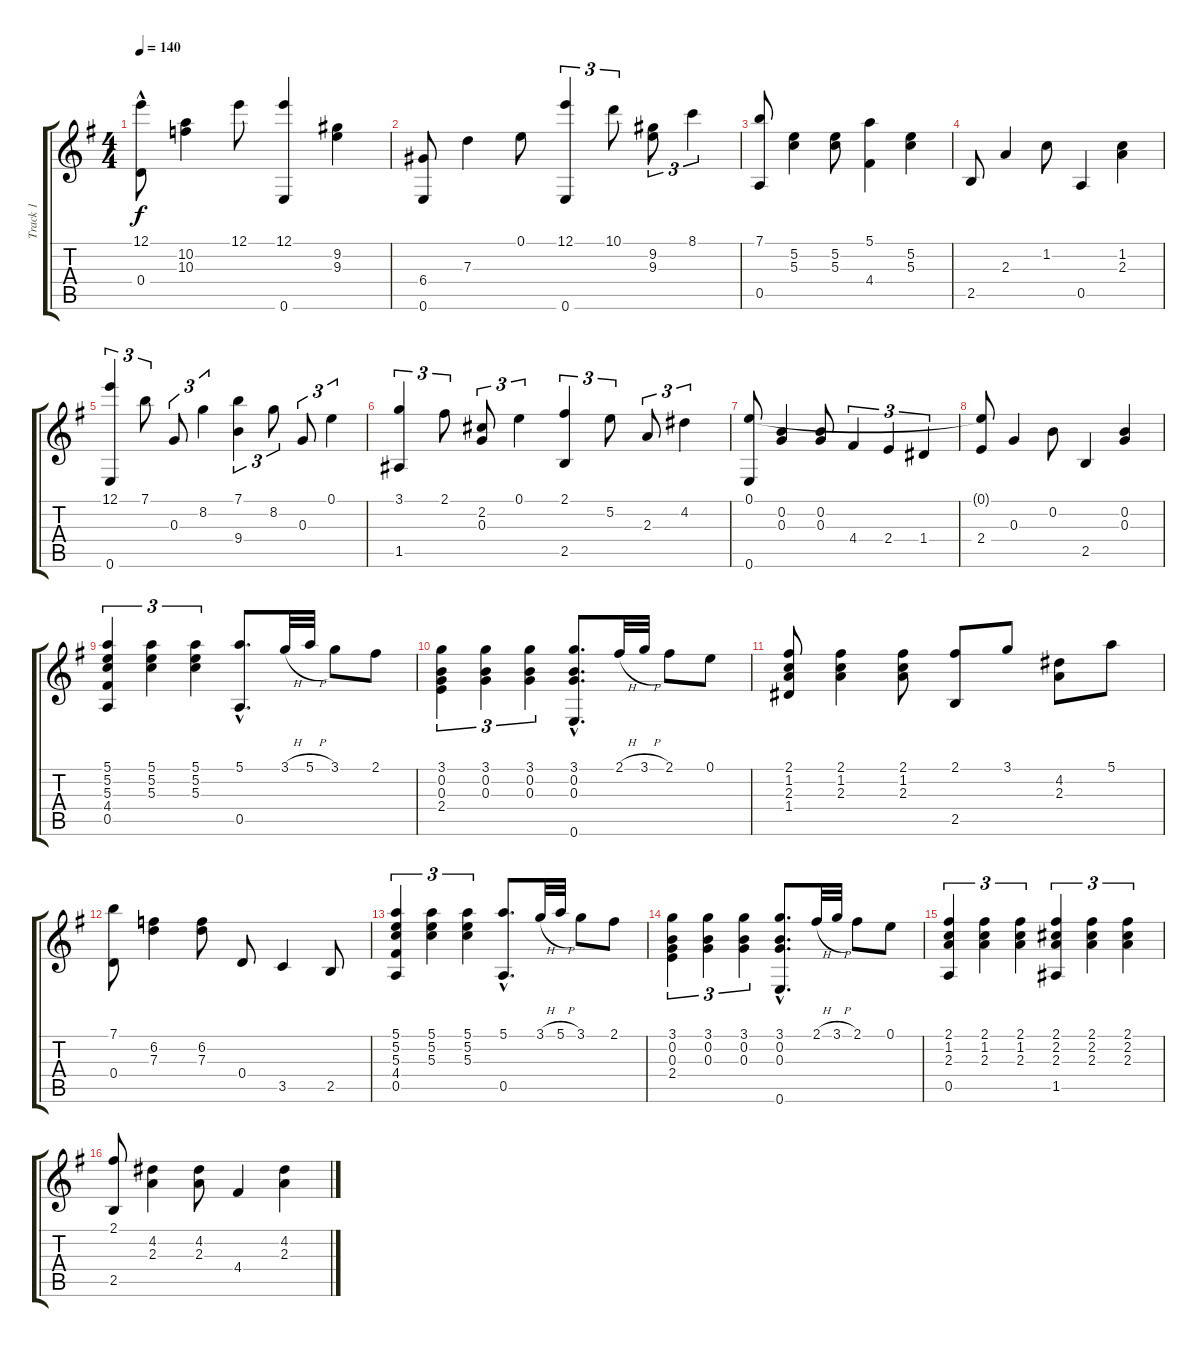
\track ("Track 1" "Track 1") {instrument acousticguitarnylon}
\staff {score tabs}
\tuning (E4 B3 G3 D3 A2 E2) {hide}
\ts (4 4)
\tempo 140
\clef g2
\ks eminor
(12.1{hac} 0.4).8{dy f} (10.2 10.3).4 12.1.8 (12.1 0.6).4 (9.2 9.3).4 |
(6.4 0.6).8 7.3.4 0.1.8 (12.1 0.6).4{tu (3 2)} 10.1.8{tu (3 2)} (9.2 9.3).8{tu (3 2)} 8.1.4{tu (3 2)} |
(7.1 0.5).8 (5.2 5.3).4 (5.2 5.3).8 (5.1 4.4).4 (5.2 5.3).4 |
2.5.8 2.3.4 1.2.8 0.5.4 (1.2 2.3).4 |
(12.1 0.6).4{tu (3 2)} 7.1.8{tu (3 2)} 0.3.8{tu (3 2)} 8.2.4{tu (3 2)} (7.1 9.4).4{tu (3 2)} 8.2.8{tu (3 2)} 0.3.8{tu (3 2)} 0.1.4{tu (3 2)} |
(3.1 1.5).4{tu (3 2)} 2.1.8{tu (3 2)} (2.2 0.3).8{tu (3 2)} 0.1.4{tu (3 2)} (2.1 2.5).4{tu (3 2)} 5.2.8{tu (3 2)} 2.3.8{tu (3 2)} 4.2.4{tu (3 2)} |
(0.1 0.6).8 (0.2 0.3).4 (0.2 0.3).8 4.4.4{tu (3 2)} 2.4.4{tu (3 2)} 1.4.4{tu (3 2)} |
(0.1{t} 2.4).8 0.3.4 0.2.8 2.5.4 (0.2 0.3).4 |
(5.1 5.2 5.3 4.4 0.5).4{tu (3 2)} (5.1 5.2 5.3).4{tu (3 2)} (5.1 5.2 5.3).4{tu (3 2)} (5.1{hac} 0.5).8{d} 3.1{h}.32 5.1{h}.32 3.1.8 2.1.8 |
(3.1 0.2 0.3 2.4).4{tu (3 2)} (3.1 0.2 0.3).4{tu (3 2)} (3.1 0.2 0.3).4{tu (3 2)} (3.1{hac} 0.2 0.3 0.6).8{d} 2.1{h}.32 3.1{h}.32 2.1.8 0.1.8 |
(2.1 1.2 2.3 1.4).8 (2.1 1.2 2.3).4 (2.1 1.2 2.3).8 (2.1 2.5).8 3.1.8 (4.2 2.3).8 5.1.8 |
(7.1 0.4).8 (6.2 7.3).4 (6.2 7.3).8 0.4.8 3.5.4 2.5.8 |
(5.1 5.2 5.3 4.4 0.5).4{tu (3 2)} (5.1 5.2 5.3).4{tu (3 2)} (5.1 5.2 5.3).4{tu (3 2)} (5.1{hac} 0.5).8{d} 3.1{h}.32 5.1{h}.32 3.1.8 2.1.8 |
(3.1 0.2 0.3 2.4).4{tu (3 2)} (3.1 0.2 0.3).4{tu (3 2)} (3.1 0.2 0.3).4{tu (3 2)} (3.1{hac} 0.2 0.3 0.6).8{d} 2.1{h}.32 3.1{h}.32 2.1.8 0.1.8 |
(2.1 1.2 2.3 0.5).4{tu (3 2)} (2.1 1.2 2.3).4{tu (3 2)} (2.1 1.2 2.3).4{tu (3 2)} (2.1 2.2 2.3 1.5).4{tu (3 2)} (2.1 2.2 2.3).4{tu (3 2)} (2.1 2.2 2.3).4{tu (3 2)} |
(2.1 2.5).8 (4.2 2.3).4 (4.2 2.3).8 4.4.4 (4.2 2.3).4
